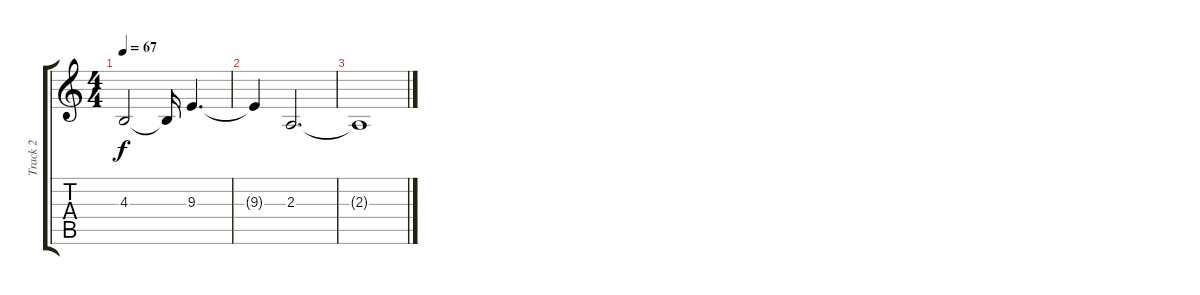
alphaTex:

\track ("Track 2" "Track 2") {instrument tremolostrings}
\staff {score tabs}
\tuning (E4 B3 G3 D3 A2 E2) {hide}
\ts (4 4)
\tempo 67
\clef g2
\ks c
4.3.2{dy f} 4.3{t}.16 9.3.4{d} |
9.3{t}.4 2.3.2{d} |
2.3{t}.1
